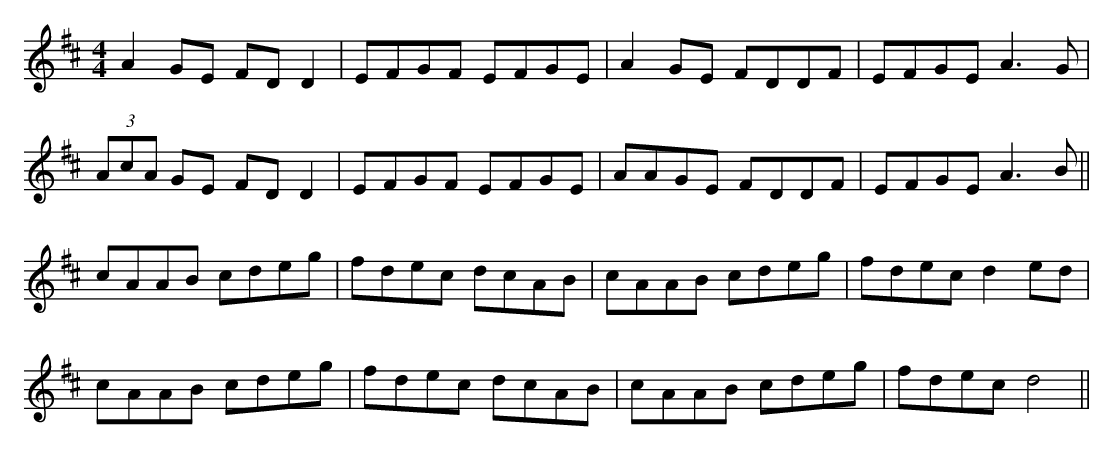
X:1
M:4/4
K:D
A2GE FD D2|EFGF EFGE|A2GE FDDF|EFGE A3G|
(3AcA GE FD D2|EFGF EFGE|AAGE FDDF|EFGE A3B||
cAAB cdeg|fdec dcAB|cAAB cdeg|fdec d2ed|
cAAB cdeg|fdec dcAB|cAAB cdeg|fdec d4||
